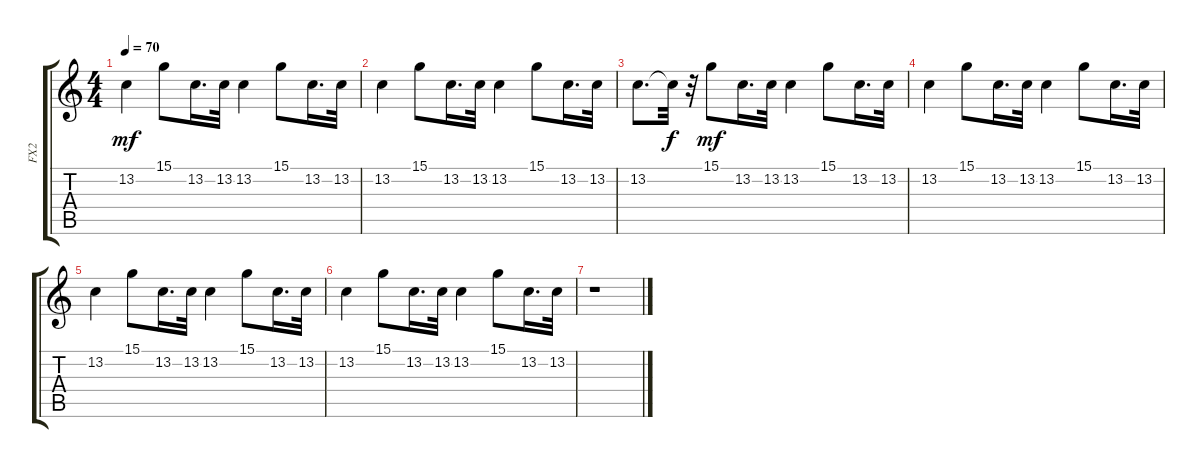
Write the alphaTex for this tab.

\track ("FX2" "FX2") {instrument lead2sawtooth}
\staff {score tabs}
\tuning (E4 B3 G3 D3 A2 E2) {hide}
\ts (4 4)
\tempo 70
\clef g2
\ks c
13.2.4{dy mf} 15.1.8 13.2.16{d} 13.2.32 13.2.4 15.1.8 13.2.16{d} 13.2.32 |
13.2.4{volume 13} 15.1.8{volume 12} 13.2.16{d volume 12} 13.2.32{volume 11} 13.2.4{volume 11} 15.1.8{volume 11} 13.2.16{d volume 10} 13.2.32{volume 10} |
13.2.8{d volume 10} 13.2{t}.32{dy f} r.32 15.1.8{dy mf volume 9} 13.2.16{d volume 9} 13.2.32{volume 9} 13.2.4{volume 9} 15.1.8{volume 8} 13.2.16{d volume 8} 13.2.32{volume 8} |
13.2.4{volume 8} 15.1.8{volume 7} 13.2.16{d volume 7} 13.2.32{volume 6} 13.2.4{volume 6} 15.1.8{volume 6} 13.2.16{d volume 5} 13.2.32{volume 5} |
13.2.4{volume 5} 15.1.8{volume 4} 13.2.16{d volume 4} 13.2.32{volume 4} 13.2.4{volume 4} 15.1.8{volume 3} 13.2.16{d volume 3} 13.2.32{volume 3} |
13.2.4{volume 3} 15.1.8{volume 2} 13.2.16{d volume 2} 13.2.32{volume 1} 13.2.4{volume 1} 15.1.8{volume 1} 13.2.16{d volume 0} 13.2.32{volume 0} |
r.1
